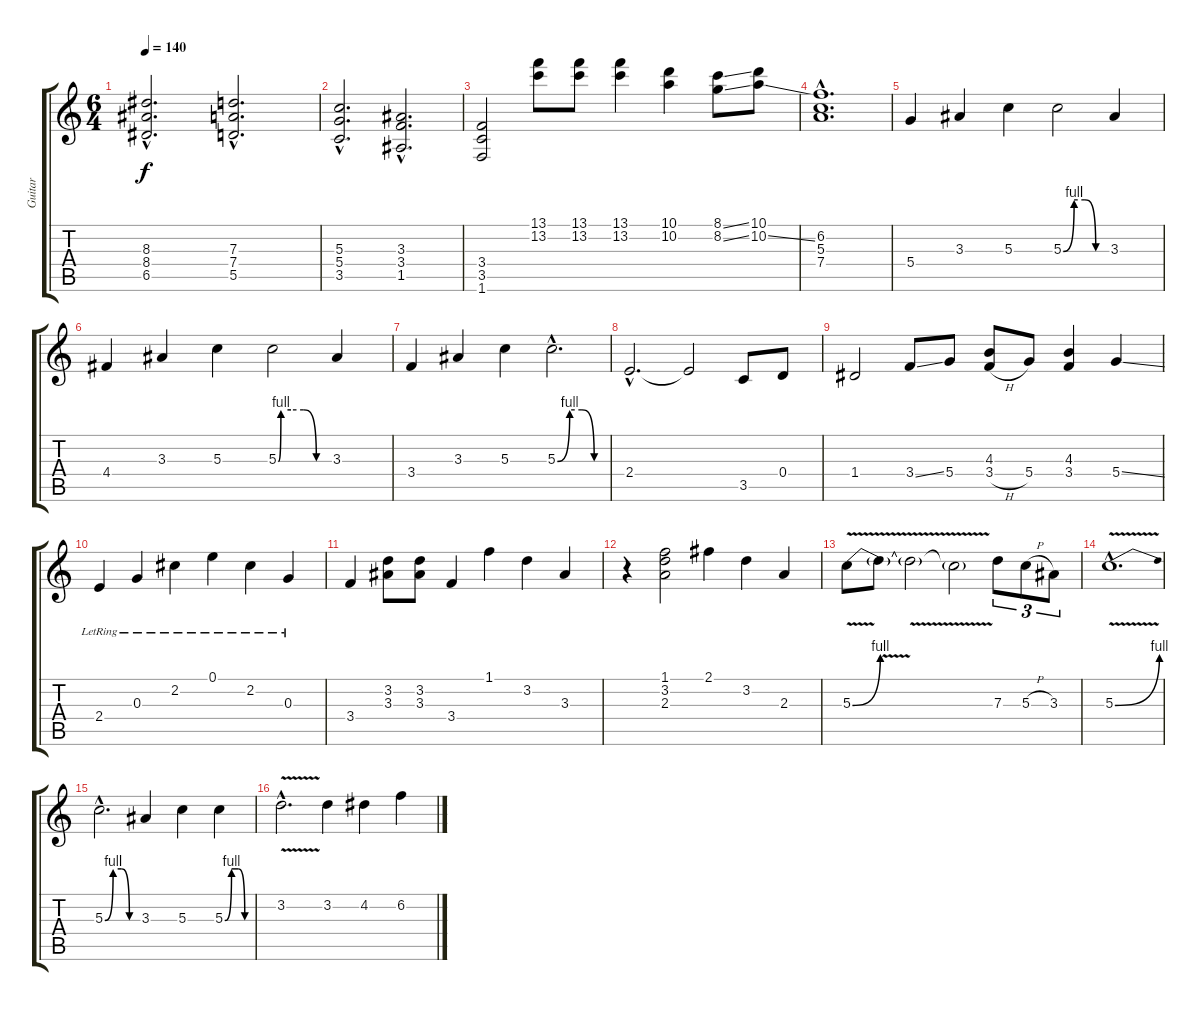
\track ("Guitar" "Guitar") {instrument electricguitarclean}
\staff {score tabs}
\tuning (E4 B3 G3 D3 A2 E2) {hide}
\ts (6 4)
\tempo 140
\clef g2
\ks c
(8.3{hac} 8.4{hac} 6.5{hac}).2{d dy f} (7.3{hac} 7.4{hac} 5.5{hac}).2{d} |
(5.3{hac} 5.4{hac} 3.5{hac}).2{d} (3.3{hac} 3.4{hac} 1.5{hac}).2{d} |
(3.4 3.5 1.6).2 (13.1 13.2).8 (13.1 13.2).8 (13.1 13.2).4 (10.1 10.2).4 (8.1{ss} 8.2{ss}).8 (10.1 10.2{ss}).8 |
(6.2{hac} 5.3{hac} 7.4{hac}).1{d} |
5.4.4 3.3.4 5.3.4 5.3{be (custom 0 0 15 4 30 4 45 0 60 0)}.2 3.3.4 |
4.4.4 3.3.4 5.3.4 5.3{be (custom 0 0 3 4 15 4 30 4 45 0 60 0)}.2 3.3.4 |
3.4.4 3.3.4 5.3.4 5.3{be (custom 0 0 15 4 30 4 45 0 60 0) hac}.2{d} |
2.4{hac}.2{d} 2.4{t}.2 3.5.8 0.4.8 |
1.4.2 3.4{ss}.8 5.4.8 (4.3 3.4{h}).8 5.4.8 (4.3 3.4).4 5.4{ss}.4 |
2.4{lr}.4 0.3{lr}.4 2.2{lr}.4 0.1{lr}.4 2.2{lr}.4 0.3{lr}.4 |
3.4.4 (3.2 3.3).8 (3.2 3.3).8 3.4.4 1.1.4 3.2.4 3.3.4 |
r.4 (1.1 3.2 2.3).2 2.1.4 3.2.4 2.3.4 |
5.3{be (bend 0 0 60 4) v}.8 5.3{v t}.8 5.3{v t}.2 5.3{v t}.2 7.3.8{tu (3 2)} 5.3{h}.8{tu (3 2)} 3.3.8{tu (3 2)} |
5.3{be (bend 0 0 60 4) v hac}.1{d} |
5.3{be (custom 0 0 15 4 30 4 45 0 60 0) hac}.2{d} 3.3.4 5.3.4 5.3{be (custom 0 0 15 4 30 4 45 0 60 0)}.4 |
3.2{v hac}.2{d} 3.2.4 4.2.4 6.2.4
